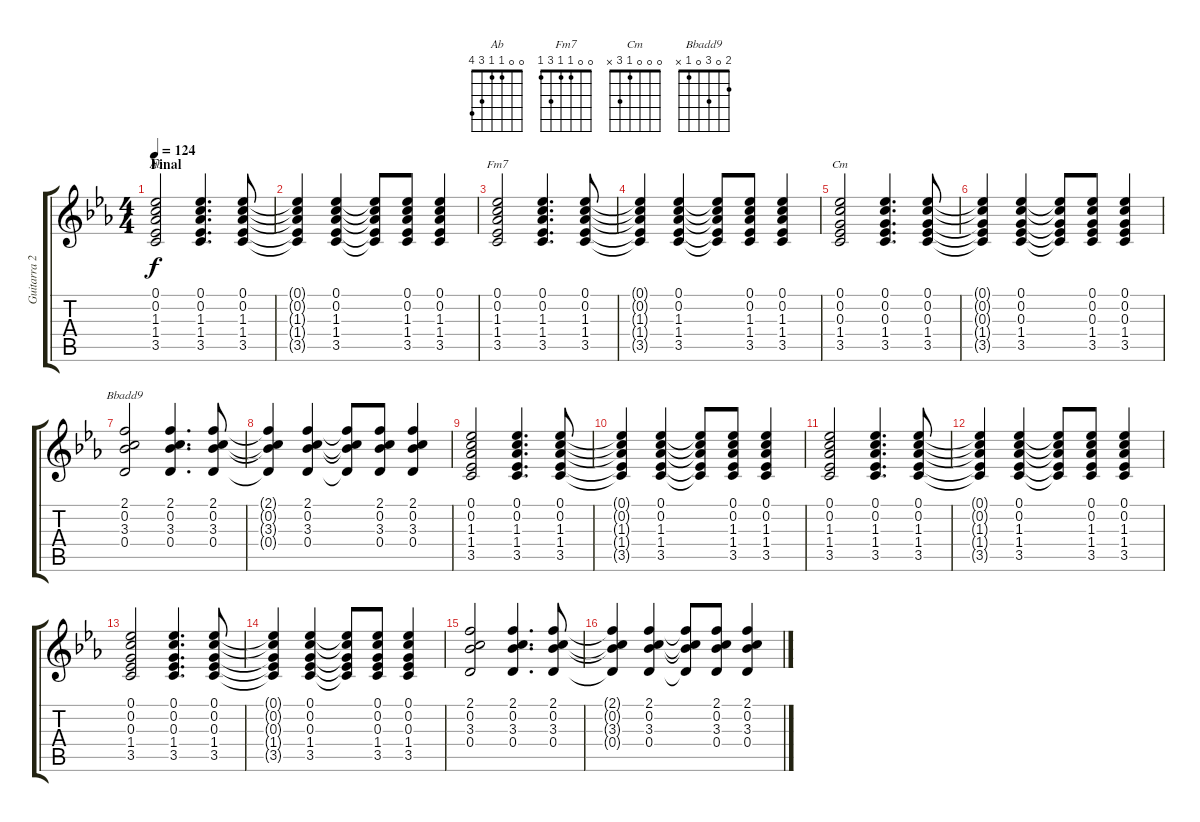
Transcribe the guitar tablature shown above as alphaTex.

\track ("Guitarra 2" "Guitarra 2") {instrument electricguitarjazz}
\staff {score tabs}
\tuning (Eb4 C4 G3 D3 A2 E2) {hide}
\chord ("Ab" 0 0 1 1 3 4)
\chord ("Fm7" 0 0 1 1 3 1)
\chord ("Cm" 0 0 0 1 3 x)
\chord ("Bbadd9" 2 0 3 0 1 x)
\ts (4 4)
\section ("" "Final")
\tempo 124
\clef g2
\ks eb
(0.1 0.2 1.3 1.4 3.5).2{ch "Ab" dy f volume 16 instrument acousticguitarnylon} (0.1 0.2 1.3 1.4 3.5).4{d} (0.1 0.2 1.3 1.4 3.5).8 |
(0.1{t} 0.2{t} 1.3{t} 1.4{t} 3.5{t}).4 (0.1 0.2 1.3 1.4 3.5).4 (0.1{t} 0.2{t} 1.3{t} 1.4{t} 3.5{t}).8 (0.1 0.2 1.3 1.4 3.5).8 (0.1 0.2 1.3 1.4 3.5).4 |
(0.1 0.2 1.3 1.4 3.5).2{ch "Fm7"} (0.1 0.2 1.3 1.4 3.5).4{d} (0.1 0.2 1.3 1.4 3.5).8 |
(0.1{t} 0.2{t} 1.3{t} 1.4{t} 3.5{t}).4 (0.1 0.2 1.3 1.4 3.5).4 (0.1{t} 0.2{t} 1.3{t} 1.4{t} 3.5{t}).8 (0.1 0.2 1.3 1.4 3.5).8 (0.1 0.2 1.3 1.4 3.5).4 |
(0.1 0.2 0.3 1.4 3.5).2{ch "Cm"} (0.1 0.2 0.3 1.4 3.5).4{d} (0.1 0.2 0.3 1.4 3.5).8 |
(0.1{t} 0.2{t} 0.3{t} 1.4{t} 3.5{t}).4 (0.1 0.2 0.3 1.4 3.5).4 (0.1{t} 0.2{t} 0.3{t} 1.4{t} 3.5{t}).8 (0.1 0.2 0.3 1.4 3.5).8 (0.1 0.2 0.3 1.4 3.5).4 |
(2.1 0.2 3.3 0.4).2{ch "Bbadd9"} (2.1 0.2 3.3 0.4).4{d} (2.1 0.2 3.3 0.4).8 |
(2.1{t} 0.2{t} 3.3{t} 0.4{t}).4 (2.1 0.2 3.3 0.4).4 (2.1{t} 0.2{t} 3.3{t} 0.4{t}).8 (2.1 0.2 3.3 0.4).8 (2.1 0.2 3.3 0.4).4 |
(0.1 0.2 1.3 1.4 3.5).2{volume 16 instrument acousticguitarnylon} (0.1 0.2 1.3 1.4 3.5).4{d} (0.1 0.2 1.3 1.4 3.5).8 |
(0.1{t} 0.2{t} 1.3{t} 1.4{t} 3.5{t}).4 (0.1 0.2 1.3 1.4 3.5).4 (0.1{t} 0.2{t} 1.3{t} 1.4{t} 3.5{t}).8 (0.1 0.2 1.3 1.4 3.5).8 (0.1 0.2 1.3 1.4 3.5).4 |
(0.1 0.2 1.3 1.4 3.5).2 (0.1 0.2 1.3 1.4 3.5).4{d} (0.1 0.2 1.3 1.4 3.5).8 |
(0.1{t} 0.2{t} 1.3{t} 1.4{t} 3.5{t}).4 (0.1 0.2 1.3 1.4 3.5).4 (0.1{t} 0.2{t} 1.3{t} 1.4{t} 3.5{t}).8 (0.1 0.2 1.3 1.4 3.5).8 (0.1 0.2 1.3 1.4 3.5).4 |
(0.1 0.2 0.3 1.4 3.5).2 (0.1 0.2 0.3 1.4 3.5).4{d} (0.1 0.2 0.3 1.4 3.5).8 |
(0.1{t} 0.2{t} 0.3{t} 1.4{t} 3.5{t}).4 (0.1 0.2 0.3 1.4 3.5).4 (0.1{t} 0.2{t} 0.3{t} 1.4{t} 3.5{t}).8 (0.1 0.2 0.3 1.4 3.5).8 (0.1 0.2 0.3 1.4 3.5).4 |
(2.1 0.2 3.3 0.4).2 (2.1 0.2 3.3 0.4).4{d} (2.1 0.2 3.3 0.4).8 |
(2.1{t} 0.2{t} 3.3{t} 0.4{t}).4 (2.1 0.2 3.3 0.4).4 (2.1{t} 0.2{t} 3.3{t} 0.4{t}).8 (2.1 0.2 3.3 0.4).8 (2.1 0.2 3.3 0.4).4
